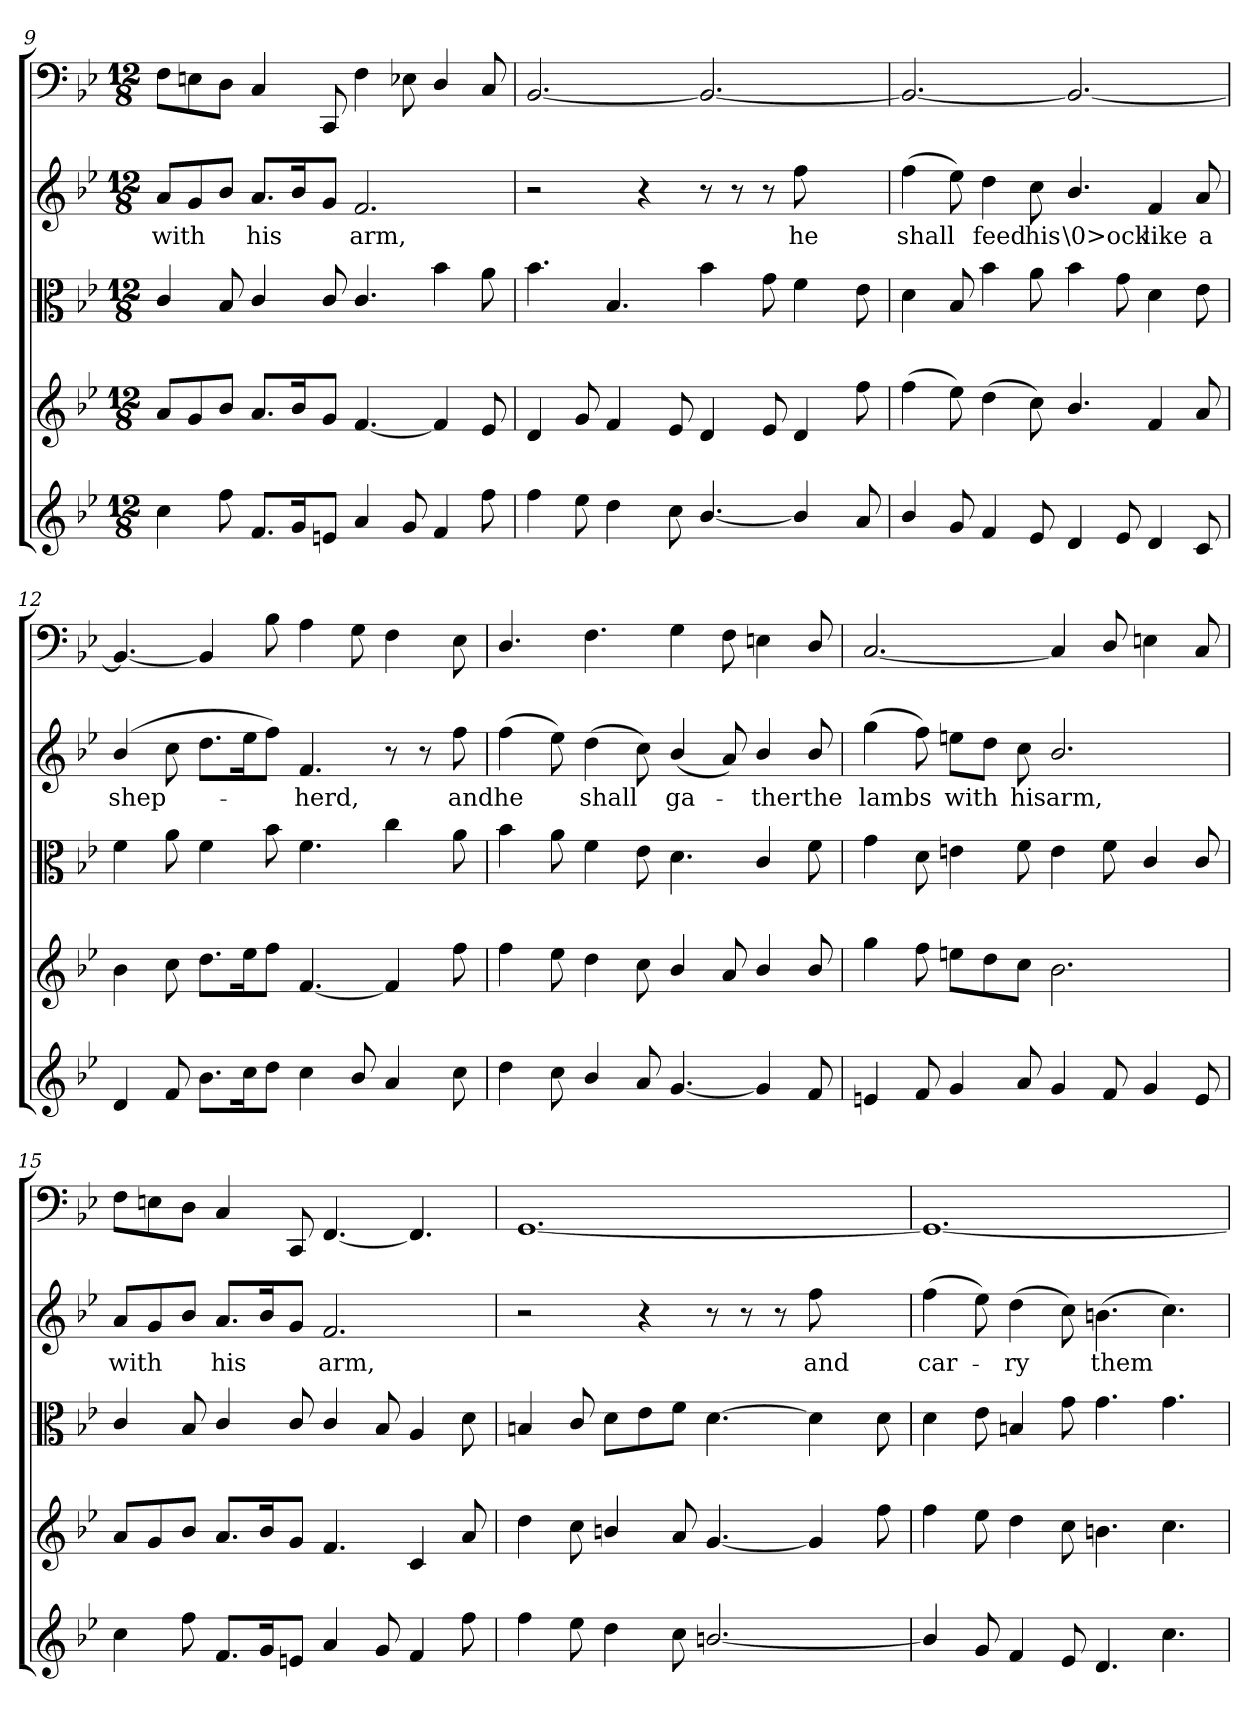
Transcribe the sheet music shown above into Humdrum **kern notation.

**kern	**kern	**kern	**kern	**text	**kern
*part5	*part4	*part3	*part2	*part2	*part1
*staff5	*staff4	*staff3	*staff2	*staff2	*staff1
*clefG2	*clefG2	*clefC3	*clefG2	*	*clefF4
*k[b-e-]	*k[b-e-]	*k[b-e-]	*k[b-e-]	*	*k[b-e-]
*B-:	*B-:	*B-:	*B-:	*	*B-:
*M12/8	*M12/8	*M12/8	*M12/8	*	*M12/8
=9	=9	=9	=9	=9	=9
4cc\	8a/L	4c/	8a/L	with	8F\L
.	8g/	.	8g/	.	8En\
8ff\	8b-/J	8B-/	8b-/J	.	8D\J
8.f/L	8.a/L	4c/	8.a/L	his	4C/
16g/K	16b-/K	.	16b-/K	.	.
8en/J	8g/J	8c/	8g/J	.	8CC/
4a/	[4.f/	4.c/	2.f/	arm,	4F\
8g/	.	.	.	.	8E-X\
4f/	4f/]	4b-\	.	.	4D/
8ff\	8e-/	8a\	.	.	8C/
=10	=10	=10	=10	=10	=10
4ff\	4d/	4.b-\	2r	.	[2.BB-/
8ee-\	8g/	.	.	.	.
4dd\	4f/	4.B-/	.	.	.
.	.	.	4r	.	.
8cc\	8e-/	.	.	.	.
[4.b-/	4d/	4b-\	8r	.	2.BB-/_
.	.	.	8r	.	.
.	8e-/	8g\	8r	.	.
4b-/]	4d/	4f\	8ff\	he	.
.	.	.	4ryy	.	.
8a/	8ff\	8e-\	.	.	.
=11	=11	=11	=11	=11	=11
4b-/	(4ff\	4d\	(4ff\	shall	2.BB-/_
8g/	8ee-\)	8B-/	8ee-\)	.	.
4f/	(4dd\	4b-\	4dd\	feed	.
8e-/	8cc\)	8a\	8cc\	his	.
4d/	4.b-/	4b-\	4.b-/	\0>ock	2.BB-/_
8e-/	.	8g\	.	.	.
4d/	4f/	4d\	4f/	like	.
8c/	8a/	8e-\	8a/	a	.
=12	=12	=12	=12	=12	=12
4d/	4b-\	4f\	(4b-/	shep-	4.BB-/_
8f/	8cc\	8a\	8cc\	.	.
8.b-\L	8.dd\L	4f\	8.dd\L	.	4BB-/]
16cc\K	16ee-\K	.	16ee-\K	.	.
8dd\J	8ff\J	8b-\	8ff\J)	.	8B-\
4cc\	[4.f/	4.f\	4.f/	-herd,	4A\
8b-/	.	.	.	.	8G\
4a/	4f/]	4cc\	8r	.	4F\
.	.	.	8r	.	.
8cc\	8ff\	8a\	8ff\	and	8E-\
=13	=13	=13	=13	=13	=13
4dd\	4ff\	4b-\	(4ff\	he	4.D/
8cc\	8ee-\	8a\	8ee-\)	.	.
4b-/	4dd\	4f\	(4dd\	shall	4.F\
8a/	8cc\	8e-\	8cc\)	.	.
[4.g/	4b-/	4.d\	(4b-/	ga-	4G\
.	8a/	.	8a/)	.	8F\
4g/]	4b-/	4c/	4b-/	-ther	4En\
8f/	8b-/	8f\	8b-/	the	8D/
=14	=14	=14	=14	=14	=14
4en/	4gg\	4g\	(4gg\	lambs	[2.C/
8f/	8ff\	8d\	8ff\)	.	.
4g/	8een\L	4en\	8een\L	with	.
.	8dd\	.	8dd\J	.	.
8a/	8cc\J	8f\	8cc\	his	.
4g/	2.b-\	4e\	2.b-/	arm,	4C/]
8f/	.	8f\	.	.	8D/
4g/	.	4c/	.	.	4En\
8e/	.	8c/	.	.	8C/
=15	=15	=15	=15	=15	=15
4cc\	8a/L	4c/	8a/L	with	8F\L
.	8g/	.	8g/	.	8En\
8ff\	8b-/J	8B-/	8b-/J	.	8D\J
8.f/L	8.a/L	4c/	8.a/L	his	4C/
16g/K	16b-/K	.	16b-/K	.	.
8en/J	8g/J	8c/	8g/J	.	8CC/
4a/	4.f/	4c/	2.f/	arm,	[4.FF/
8g/	.	8B-/	.	.	.
4f/	4c/	4A/	.	.	4.FF/]
8ff\	8a/	8d\	.	.	.
=16	=16	=16	=16	=16	=16
4ff\	4dd\	4Bn/	2r	.	[1.GG/
8ee-\	8cc\	8c/	.	.	.
4dd\	4bn/	8d\L	.	.	.
.	.	8e-\	4r	.	.
8cc\	8a/	8f\J	.	.	.
[2.bn/	[4.g/	[4.d\	8r	.	.
.	.	.	8r	.	.
.	.	.	8r	.	.
.	4g/]	4d\]	8ff\	and	.
.	.	.	4ryy	.	.
.	8ff\	8d\	.	.	.
=17	=17	=17	=17	=17	=17
4b/]	4ff\	4d\	(4ff\	car-	1.GG/_
8g/	8ee-\	8e-\	8ee-\)	.	.
4f/	4dd\	4Bn/	(4dd\	-ry	.
8e-/	8cc\	8g\	8cc\)	.	.
4.d/	4.bn\	4.g\	(4.bn\	them	.
4.cc\	4.cc\	4.g\	4.cc\)	.	.
=	=	=	=	=	=
*-	*-	*-	*-	*-	*-
